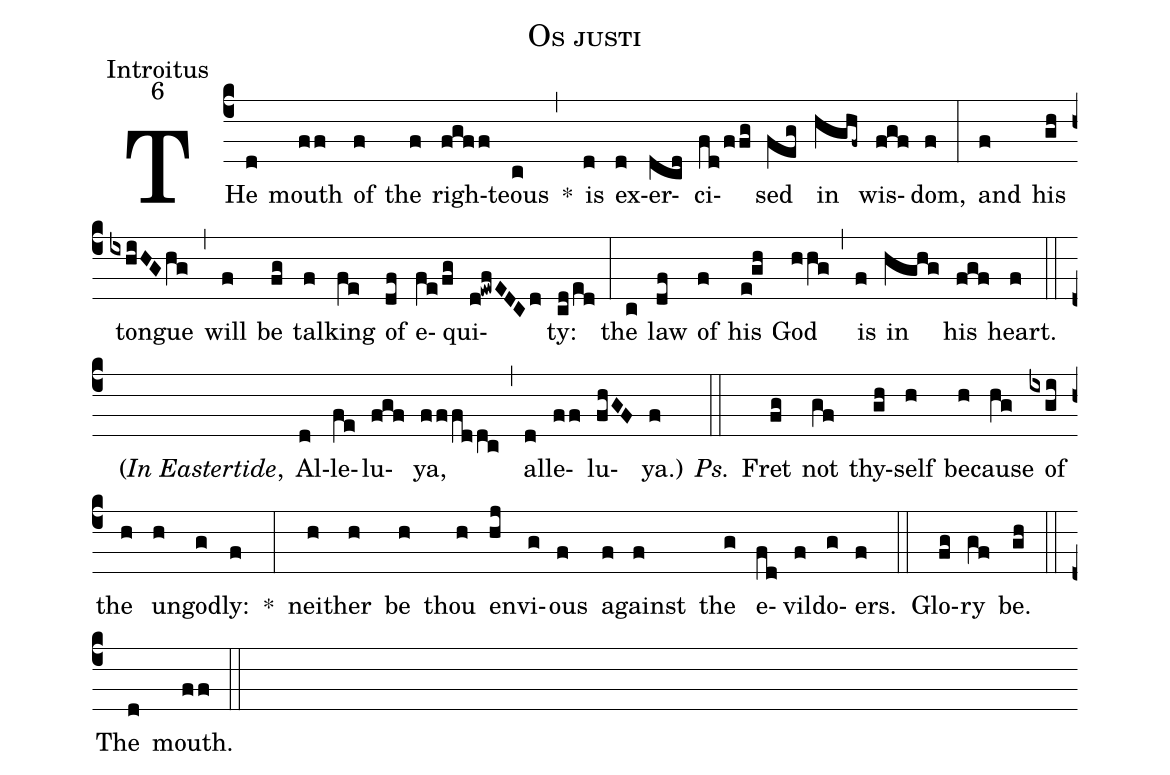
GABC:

name:Os justi;
office-part:Introitus;
mode:6;
%%
(c4) THe(d) mouth(ff) of(f) the(f) righ(fgff)teous(c) *(,) is(d) ex(d)er(dcd)ci(fd/ffg)sed(feg) in(hghf~) wis(fgf)dom,(f) (:) and(f) his(gh) tongue(ixhiHG/hg) (,) will(f) be(fg) tal(f)king(fe) of(df) e(fe/fg)qui(d!ewfEDCd)ty:(cd/ed) (:) the(c) law(df) of(f) his(e!gh) God(hhg) (,) is(f) in(hghg) his(fgf) heart.(f) (::) <v>(</v><i>In Eastertide</i>,() Al(d)le(fe)lu(fgf)ya,(fffddc) (,) al(d)le(ff)lu(fhGF)ya.<v>)</v>(f) <i>Ps.</i>(::) Fret(fg) not(gf) thy(gh)self(h) be(h)cause(hg) of(ixgi) the(h) un(h)god(g)ly:(f) *(:) nei(h)ther(h) be(h) thou(h) en(hj)vi(g)ous(f) a(f)gainst(f) the(g) e(fd)vil(f)do(g)ers.(f) (::) Glo(fg)ry(gf) be.(gh) (::) The(d) mouth.(ff) (::)
